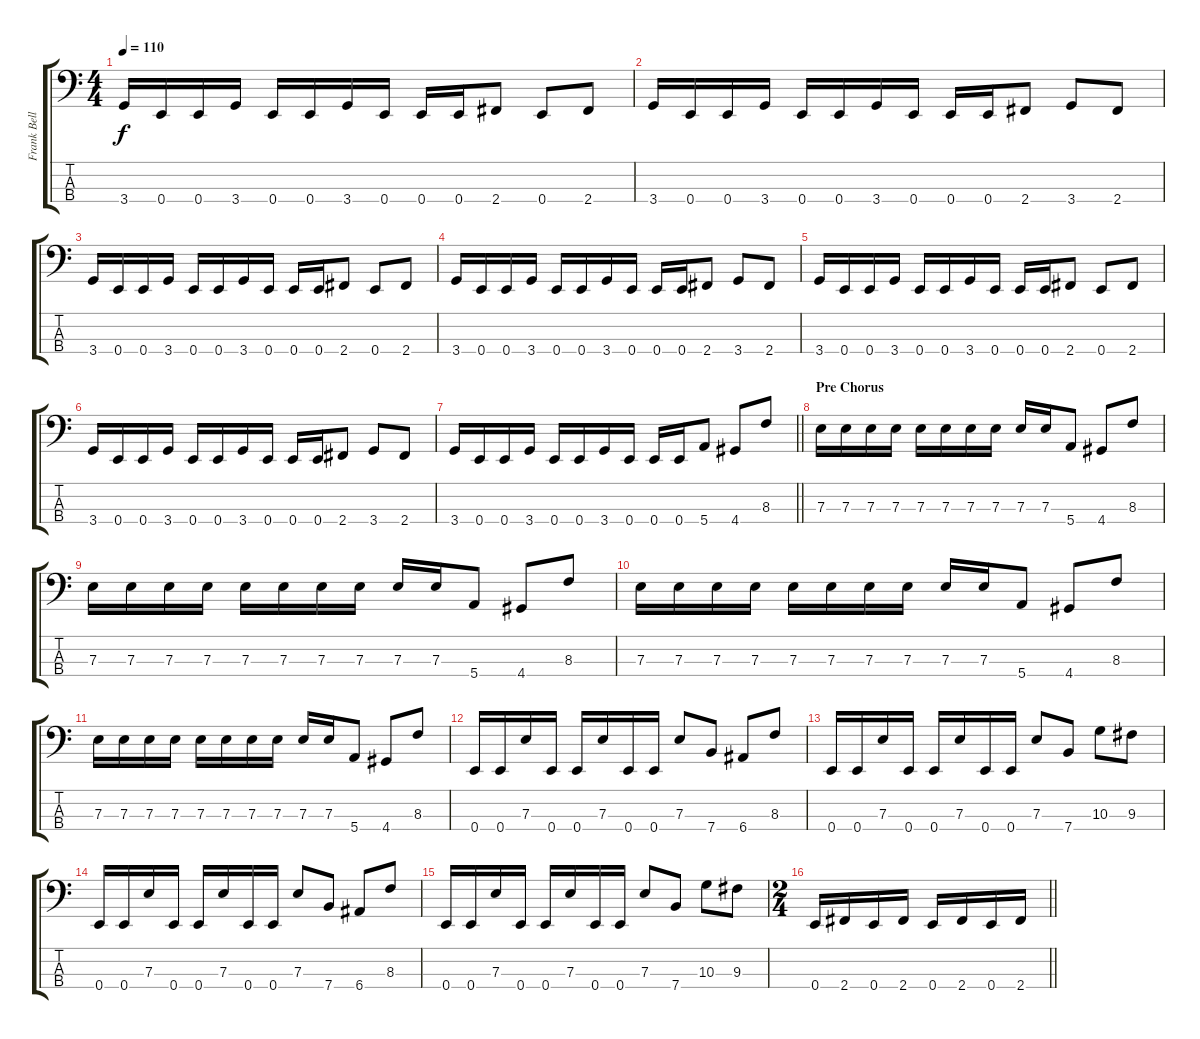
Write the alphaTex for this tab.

\track ("Frank Bello" "Frank Bell") {instrument electricbassfinger}
\staff {score tabs}
\tuning (G2 D2 A1 E1) {hide}
\ts (4 4)
\tempo 110
\clef f4
\ks c
3.4.16{dy f} 0.4.16 0.4.16 3.4.16 0.4.16 0.4.16 3.4.16 0.4.16 0.4.16 0.4.16 2.4.8 0.4.8 2.4.8 |
3.4.16 0.4.16 0.4.16 3.4.16 0.4.16 0.4.16 3.4.16 0.4.16 0.4.16 0.4.16 2.4.8 3.4.8 2.4.8 |
3.4.16 0.4.16 0.4.16 3.4.16 0.4.16 0.4.16 3.4.16 0.4.16 0.4.16 0.4.16 2.4.8 0.4.8 2.4.8 |
3.4.16 0.4.16 0.4.16 3.4.16 0.4.16 0.4.16 3.4.16 0.4.16 0.4.16 0.4.16 2.4.8 3.4.8 2.4.8 |
3.4.16 0.4.16 0.4.16 3.4.16 0.4.16 0.4.16 3.4.16 0.4.16 0.4.16 0.4.16 2.4.8 0.4.8 2.4.8 |
3.4.16 0.4.16 0.4.16 3.4.16 0.4.16 0.4.16 3.4.16 0.4.16 0.4.16 0.4.16 2.4.8 3.4.8 2.4.8 |
\barLineRight lightlight
3.4.16 0.4.16 0.4.16 3.4.16 0.4.16 0.4.16 3.4.16 0.4.16 0.4.16 0.4.16 5.4.8 4.4.8 8.3.8 |
\section ("" "Pre Chorus")
7.3.16 7.3.16 7.3.16 7.3.16 7.3.16 7.3.16 7.3.16 7.3.16 7.3.16 7.3.16 5.4.8 4.4.8 8.3.8 |
7.3.16 7.3.16 7.3.16 7.3.16 7.3.16 7.3.16 7.3.16 7.3.16 7.3.16 7.3.16 5.4.8 4.4.8 8.3.8 |
7.3.16 7.3.16 7.3.16 7.3.16 7.3.16 7.3.16 7.3.16 7.3.16 7.3.16 7.3.16 5.4.8 4.4.8 8.3.8 |
7.3.16 7.3.16 7.3.16 7.3.16 7.3.16 7.3.16 7.3.16 7.3.16 7.3.16 7.3.16 5.4.8 4.4.8 8.3.8 |
0.4.16 0.4.16 7.3.16 0.4.16 0.4.16 7.3.16 0.4.16 0.4.16 7.3.8 7.4.8 6.4.8 8.3.8 |
0.4.16 0.4.16 7.3.16 0.4.16 0.4.16 7.3.16 0.4.16 0.4.16 7.3.8 7.4.8 10.3.8 9.3.8 |
0.4.16 0.4.16 7.3.16 0.4.16 0.4.16 7.3.16 0.4.16 0.4.16 7.3.8 7.4.8 6.4.8 8.3.8 |
0.4.16 0.4.16 7.3.16 0.4.16 0.4.16 7.3.16 0.4.16 0.4.16 7.3.8 7.4.8 10.3.8 9.3.8 |
\ts (2 4)
\barLineRight lightlight
0.4.16 2.4.16 0.4.16 2.4.16 0.4.16 2.4.16 0.4.16 2.4.16
